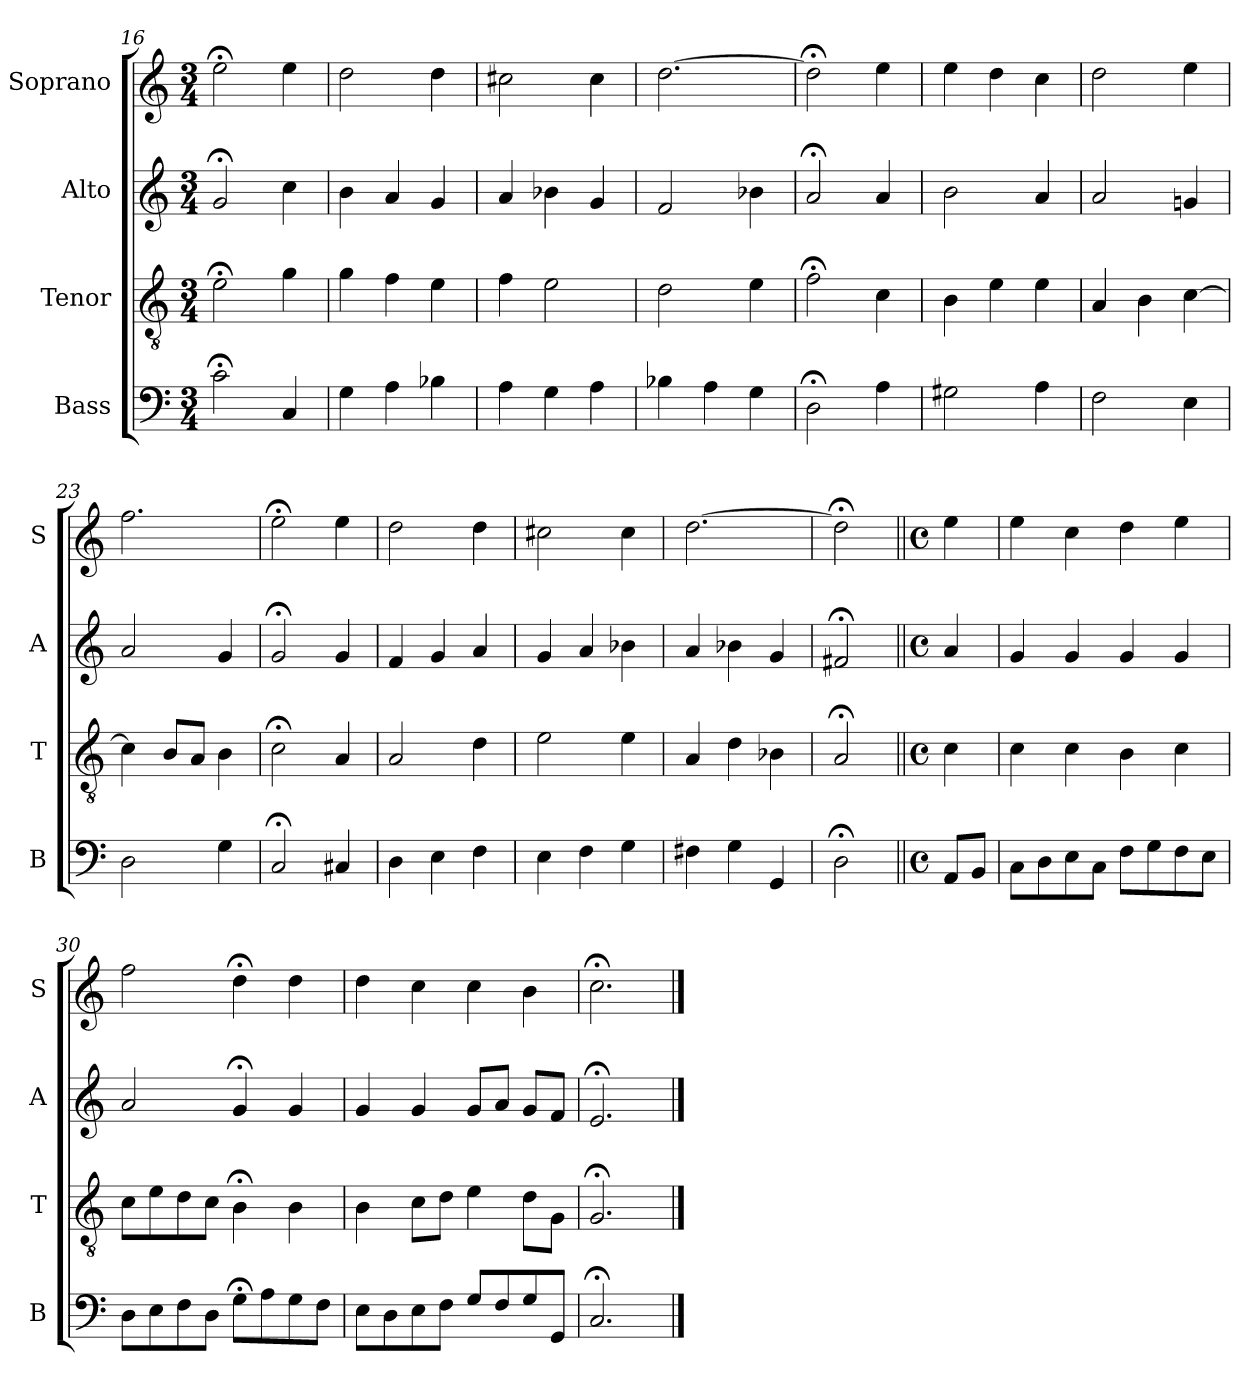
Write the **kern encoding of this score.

**kern	**kern	**kern	**kern
*part4	*part3	*part2	*part1
*staff4	*staff3	*staff2	*staff1
*I"Bass	*I"Tenor	*I"Alto	*I"Soprano
*I'B	*I'T	*I'A	*I'S
*clefF4	*clefGv2	*clefG2	*clefG2
*k[]	*k[]	*k[]	*k[]
*C:	*C:	*C:	*C:
*M3/4	*M3/4	*M3/4	*M3/4
=16	=16	=16	=16
2c;<	2e;<	2g;<	2ee;<
4C	4g	4cc	4ee
=17	=17	=17	=17
4G	4g	4b	2dd
4A	4f	4a	.
4B-X	4e	4g	4dd
=18	=18	=18	=18
4A	4f	4a	2cc#X
4G	2e	4b-X	.
4A	.	4g	4cc#
=19	=19	=19	=19
4B-X	2d	2f	[2.dd
4A	.	.	.
4G	4e	4b-X	.
=20	=20	=20	=20
2D;<	2f;<	2a;<	2dd;<]
4A	4c	4a	4ee
=21	=21	=21	=21
2G#X	4B	2b	4ee
.	4e	.	4dd
4A	4e	4a	4cc
=22	=22	=22	=22
2F	4A	2a	2dd
.	4B	.	.
4E	[4c	4gn	4ee
=23	=23	=23	=23
2D	4c]	2a	2.ff
.	8BL	.	.
.	8AJ	.	.
4G	4B	4g	.
=24	=24	=24	=24
2C;<	2c;<	2g;<	2ee;<
4C#X	4A	4g	4ee
=25	=25	=25	=25
4D	2A	4f	2dd
4E	.	4g	.
4F	4d	4a	4dd
=26	=26	=26	=26
4E	2e	4g	2cc#X
4F	.	4a	.
4G	4e	4b-X	4cc#
=27	=27	=27	=27
4F#X	4A	4a	[2.dd
4G	4d	4b-X	.
4GG	4B-X	4g	.
=28	=28	=28	=28
2D;<	2A;<	2f#X;<	2dd;<]
=||	=||	=||	=||
*M4/4	*M4/4	*M4/4	*M4/4
*met(c)	*met(c)	*met(c)	*met(c)
8AAL	4c	4a	4ee
8BBJ	.	.	.
=29	=29	=29	=29
8CL	4c	4g	4ee
8D	.	.	.
8E	4c	4g	4cc
8CJ	.	.	.
8FL	4B	4g	4dd
8G	.	.	.
8F	4c	4g	4ee
8EJ	.	.	.
=30	=30	=30	=30
8DL	8cL	2a	2ff
8E	8e	.	.
8F	8d	.	.
8DJ	8cJ	.	.
8G;<L	4B;<	4g;<	4dd;<
8A	.	.	.
8G	4B	4g	4dd
8FJ	.	.	.
=31	=31	=31	=31
8EL	4B	4g	4dd
8D	.	.	.
8E	8cL	4g	4cc
8FJ	8dJ	.	.
8GL	4e	8gL	4cc
8F	.	8aJ	.
8G	8dL	8gL	4b
8GGJ	8GJ	8fJ	.
=32	=32	=32	=32
2.C;<	2.G;<	2.e;<	2.cc;<
==	==	==	==
*-	*-	*-	*-
